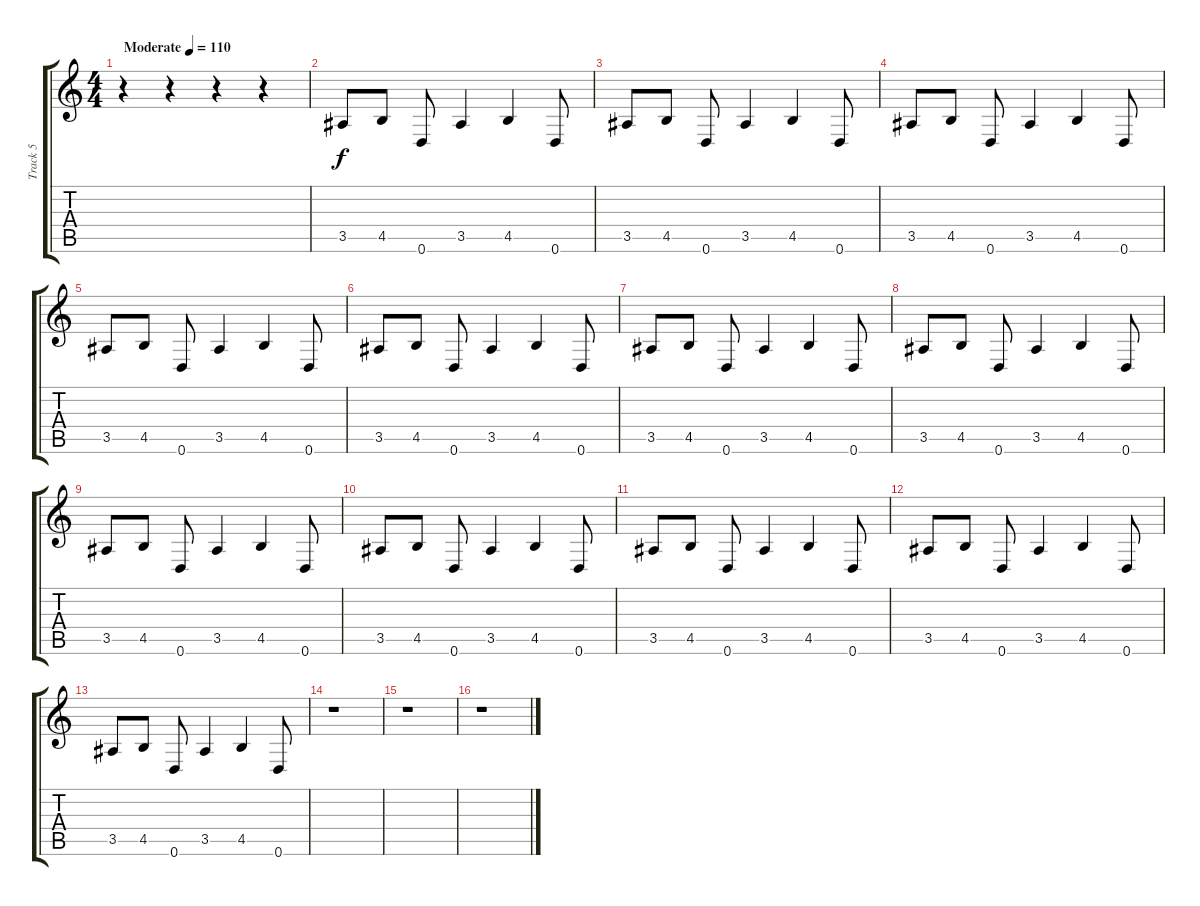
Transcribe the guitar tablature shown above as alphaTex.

\track ("Track 5" "Track 5") {instrument acousticguitarsteel}
\staff {score tabs}
\tuning (D4 A3 F3 C3 G2 D2) {hide}
\ts (4 4)
\tempo (110 "Moderate")
\clef g2
\ks c
r.4{dy f instrument acousticguitarsteel} r.4 r.4 r.4 |
3.5.8 4.5.8 0.6.8 3.5.4 4.5.4 0.6.8 |
3.5.8 4.5.8 0.6.8 3.5.4 4.5.4 0.6.8 |
3.5.8 4.5.8 0.6.8 3.5.4 4.5.4 0.6.8 |
3.5.8 4.5.8 0.6.8 3.5.4 4.5.4 0.6.8 |
3.5.8 4.5.8 0.6.8 3.5.4 4.5.4 0.6.8 |
3.5.8 4.5.8 0.6.8 3.5.4 4.5.4 0.6.8 |
3.5.8 4.5.8 0.6.8 3.5.4 4.5.4 0.6.8 |
3.5.8 4.5.8 0.6.8 3.5.4 4.5.4 0.6.8 |
3.5.8 4.5.8 0.6.8 3.5.4 4.5.4 0.6.8 |
3.5.8 4.5.8 0.6.8 3.5.4 4.5.4 0.6.8 |
3.5.8 4.5.8 0.6.8 3.5.4 4.5.4 0.6.8 |
3.5.8 4.5.8 0.6.8 3.5.4 4.5.4 0.6.8 |
r.1 |
r.1 |
r.1
